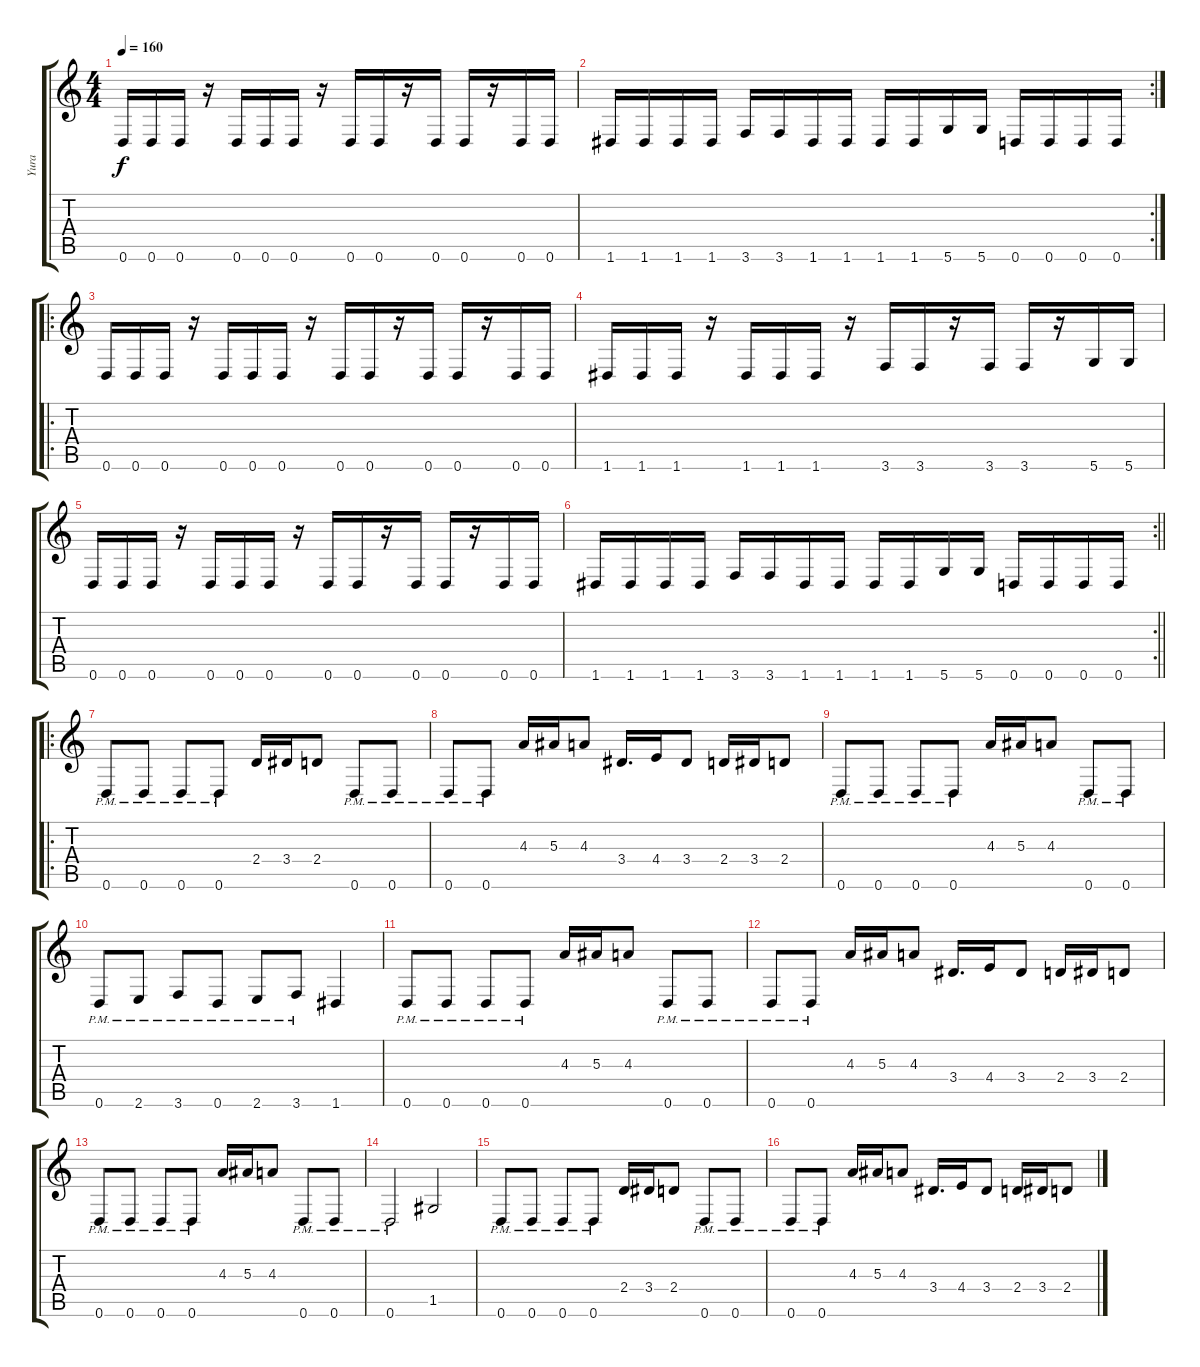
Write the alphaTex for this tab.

\track ("Yura" "Yura") {instrument electricbasspick}
\staff {score tabs}
\tuning (D4 A3 F3 C3 G2 D2) {hide}
\ts (4 4)
\tempo 160
\clef g2
\ks c
0.6.16{dy f} 0.6.16 0.6.16 r.16 0.6.16 0.6.16 0.6.16 r.16 0.6.16 0.6.16 r.16 0.6.16 0.6.16 r.16 0.6.16 0.6.16 |
\rc 2
1.6.16 1.6.16 1.6.16 1.6.16 3.6.16 3.6.16 1.6.16 1.6.16 1.6.16 1.6.16 5.6.16 5.6.16 0.6.16 0.6.16 0.6.16 0.6.16 |
\ro
0.6.16 0.6.16 0.6.16 r.16 0.6.16 0.6.16 0.6.16 r.16 0.6.16 0.6.16 r.16 0.6.16 0.6.16 r.16 0.6.16 0.6.16 |
1.6.16 1.6.16 1.6.16 r.16 1.6.16 1.6.16 1.6.16 r.16 3.6.16 3.6.16 r.16 3.6.16 3.6.16 r.16 5.6.16 5.6.16 |
0.6.16 0.6.16 0.6.16 r.16 0.6.16 0.6.16 0.6.16 r.16 0.6.16 0.6.16 r.16 0.6.16 0.6.16 r.16 0.6.16 0.6.16 |
\rc 2
\barLineRight lightlight
1.6.16 1.6.16 1.6.16 1.6.16 3.6.16 3.6.16 1.6.16 1.6.16 1.6.16 1.6.16 5.6.16 5.6.16 0.6.16 0.6.16 0.6.16 0.6.16 |
\ro
0.6{pm}.8 0.6{pm}.8 0.6{pm}.8 0.6{pm}.8 2.4.16 3.4.16 2.4.8 0.6{pm}.8 0.6{pm}.8 |
0.6{pm}.8 0.6{pm}.8 4.3.16 5.3.16 4.3.8 3.4.16{d} 4.4.16 3.4.8 2.4.16 3.4.16 2.4.8 |
0.6{pm}.8 0.6{pm}.8 0.6{pm}.8 0.6{pm}.8 4.3.16 5.3.16 4.3.8 0.6{pm}.8 0.6{pm}.8 |
0.6{pm}.8 2.6{pm}.8 3.6{pm}.8 0.6{pm}.8 2.6{pm}.8 3.6{pm}.8 1.6.4 |
0.6{pm}.8 0.6{pm}.8 0.6{pm}.8 0.6{pm}.8 4.3.16 5.3.16 4.3.8 0.6{pm}.8 0.6{pm}.8 |
0.6{pm}.8 0.6{pm}.8 4.3.16 5.3.16 4.3.8 3.4.16{d} 4.4.16 3.4.8 2.4.16 3.4.16 2.4.8 |
0.6{pm}.8 0.6{pm}.8 0.6{pm}.8 0.6{pm}.8 4.3.16 5.3.16 4.3.8 0.6{pm}.8 0.6{pm}.8 |
0.6{pm}.2 1.5.2 |
0.6{pm}.8 0.6{pm}.8 0.6{pm}.8 0.6{pm}.8 2.4.16 3.4.16 2.4.8 0.6{pm}.8 0.6{pm}.8 |
0.6{pm}.8 0.6{pm}.8 4.3.16 5.3.16 4.3.8 3.4.16{d} 4.4.16 3.4.8 2.4.16 3.4.16 2.4.8
